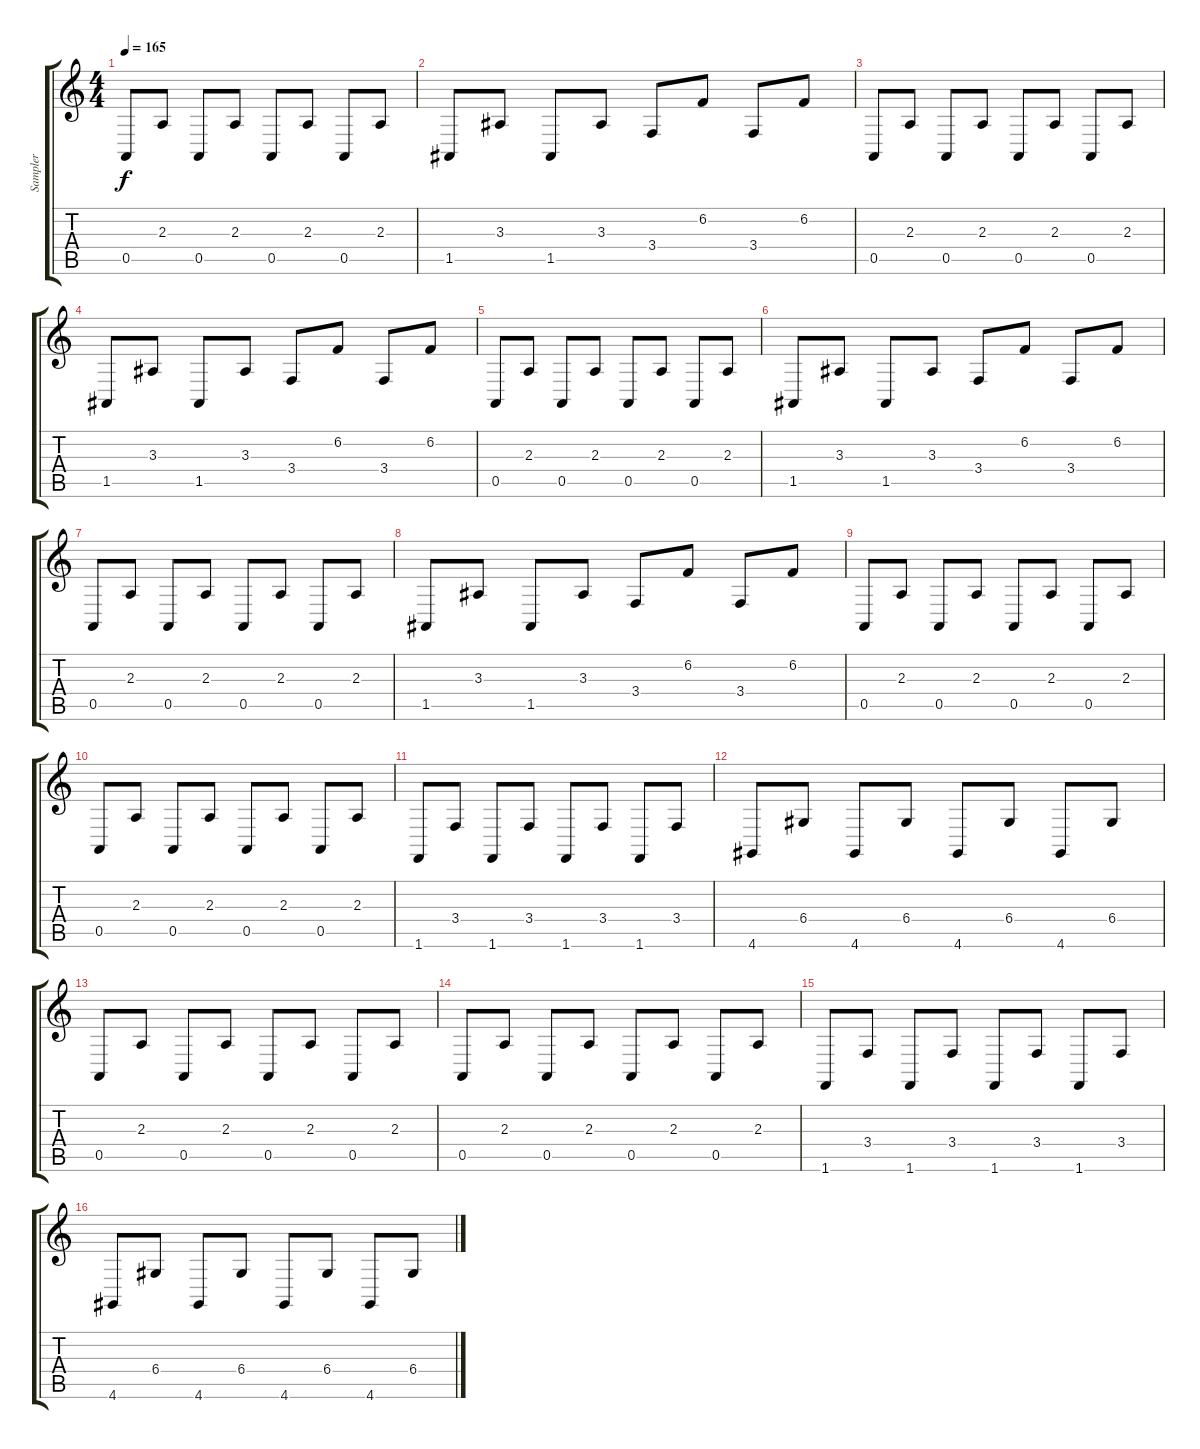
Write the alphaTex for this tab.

\track ("Sampler" "Sampler") {instrument lead8bassandlead}
\staff {score tabs}
\tuning (E4 B3 G3 D3 A2 E2) {hide}
\ts (4 4)
\tempo 165
\clef g2
\ks c
0.5.8{dy f} 2.3.8 0.5.8 2.3.8 0.5.8 2.3.8 0.5.8 2.3.8 |
1.5.8 3.3.8 1.5.8 3.3.8 3.4.8 6.2.8 3.4.8 6.2.8 |
0.5.8 2.3.8 0.5.8 2.3.8 0.5.8 2.3.8 0.5.8 2.3.8 |
1.5.8 3.3.8 1.5.8 3.3.8 3.4.8 6.2.8 3.4.8 6.2.8 |
0.5.8 2.3.8 0.5.8 2.3.8 0.5.8 2.3.8 0.5.8 2.3.8 |
1.5.8 3.3.8 1.5.8 3.3.8 3.4.8 6.2.8 3.4.8 6.2.8 |
0.5.8 2.3.8 0.5.8 2.3.8 0.5.8 2.3.8 0.5.8 2.3.8 |
1.5.8 3.3.8 1.5.8 3.3.8 3.4.8 6.2.8 3.4.8 6.2.8 |
0.5.8 2.3.8 0.5.8 2.3.8 0.5.8 2.3.8 0.5.8 2.3.8 |
0.5.8 2.3.8 0.5.8 2.3.8 0.5.8 2.3.8 0.5.8 2.3.8 |
1.6.8 3.4.8 1.6.8 3.4.8 1.6.8 3.4.8 1.6.8 3.4.8 |
4.6.8 6.4.8 4.6.8 6.4.8 4.6.8 6.4.8 4.6.8 6.4.8 |
0.5.8 2.3.8 0.5.8 2.3.8 0.5.8 2.3.8 0.5.8 2.3.8 |
0.5.8 2.3.8 0.5.8 2.3.8 0.5.8 2.3.8 0.5.8 2.3.8 |
1.6.8 3.4.8 1.6.8 3.4.8 1.6.8 3.4.8 1.6.8 3.4.8 |
4.6.8 6.4.8 4.6.8 6.4.8 4.6.8 6.4.8 4.6.8 6.4.8
